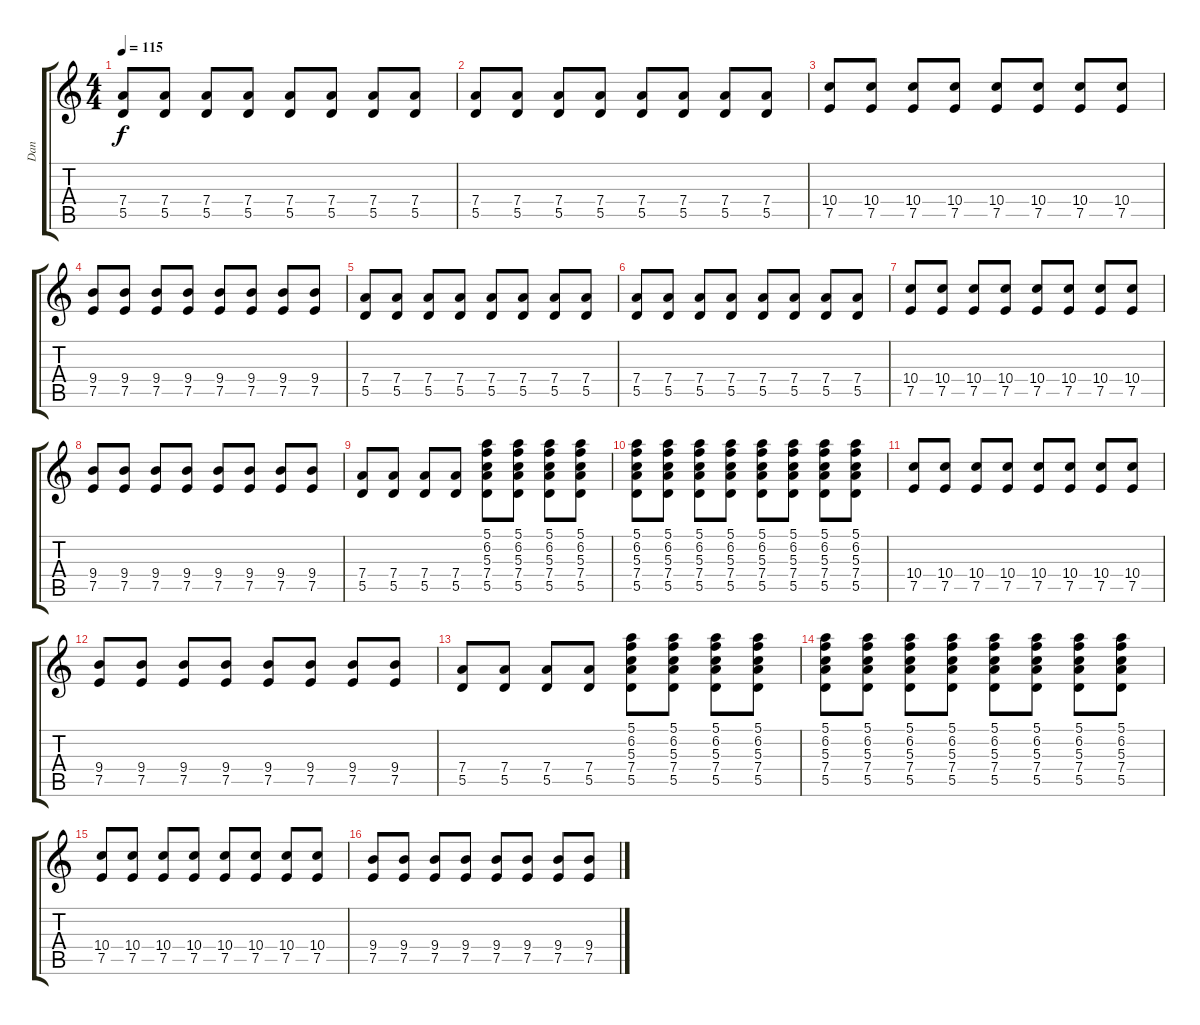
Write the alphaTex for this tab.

\track ("Dan" "Dan") {instrument overdrivenguitar}
\staff {score tabs}
\tuning (E4 B3 G3 D3 A2 E2) {hide}
\ts (4 4)
\tempo 115
\clef g2
\ks c
(7.4 5.5).8{dy f} (7.4 5.5).8 (7.4 5.5).8 (7.4 5.5).8 (7.4 5.5).8 (7.4 5.5).8 (7.4 5.5).8 (7.4 5.5).8 |
(7.4 5.5).8 (7.4 5.5).8 (7.4 5.5).8 (7.4 5.5).8 (7.4 5.5).8 (7.4 5.5).8 (7.4 5.5).8 (7.4 5.5).8 |
(10.4 7.5).8 (10.4 7.5).8 (10.4 7.5).8 (10.4 7.5).8 (10.4 7.5).8 (10.4 7.5).8 (10.4 7.5).8 (10.4 7.5).8 |
(9.4 7.5).8 (9.4 7.5).8 (9.4 7.5).8 (9.4 7.5).8 (9.4 7.5).8 (9.4 7.5).8 (9.4 7.5).8 (9.4 7.5).8 |
(7.4 5.5).8 (7.4 5.5).8 (7.4 5.5).8 (7.4 5.5).8 (7.4 5.5).8 (7.4 5.5).8 (7.4 5.5).8 (7.4 5.5).8 |
(7.4 5.5).8 (7.4 5.5).8 (7.4 5.5).8 (7.4 5.5).8 (7.4 5.5).8 (7.4 5.5).8 (7.4 5.5).8 (7.4 5.5).8 |
(10.4 7.5).8 (10.4 7.5).8 (10.4 7.5).8 (10.4 7.5).8 (10.4 7.5).8 (10.4 7.5).8 (10.4 7.5).8 (10.4 7.5).8 |
(9.4 7.5).8 (9.4 7.5).8 (9.4 7.5).8 (9.4 7.5).8 (9.4 7.5).8 (9.4 7.5).8 (9.4 7.5).8 (9.4 7.5).8 |
(7.4 5.5).8 (7.4 5.5).8 (7.4 5.5).8 (7.4 5.5).8 (5.1 6.2 5.3 7.4 5.5).8 (5.1 6.2 5.3 7.4 5.5).8 (5.1 6.2 5.3 7.4 5.5).8 (5.1 6.2 5.3 7.4 5.5).8 |
(5.1 6.2 5.3 7.4 5.5).8 (5.1 6.2 5.3 7.4 5.5).8 (5.1 6.2 5.3 7.4 5.5).8 (5.1 6.2 5.3 7.4 5.5).8 (5.1 6.2 5.3 7.4 5.5).8 (5.1 6.2 5.3 7.4 5.5).8 (5.1 6.2 5.3 7.4 5.5).8 (5.1 6.2 5.3 7.4 5.5).8 |
(10.4 7.5).8 (10.4 7.5).8 (10.4 7.5).8 (10.4 7.5).8 (10.4 7.5).8 (10.4 7.5).8 (10.4 7.5).8 (10.4 7.5).8 |
(9.4 7.5).8 (9.4 7.5).8 (9.4 7.5).8 (9.4 7.5).8 (9.4 7.5).8 (9.4 7.5).8 (9.4 7.5).8 (9.4 7.5).8 |
(7.4 5.5).8 (7.4 5.5).8 (7.4 5.5).8 (7.4 5.5).8 (5.1 6.2 5.3 7.4 5.5).8 (5.1 6.2 5.3 7.4 5.5).8 (5.1 6.2 5.3 7.4 5.5).8 (5.1 6.2 5.3 7.4 5.5).8 |
(5.1 6.2 5.3 7.4 5.5).8 (5.1 6.2 5.3 7.4 5.5).8 (5.1 6.2 5.3 7.4 5.5).8 (5.1 6.2 5.3 7.4 5.5).8 (5.1 6.2 5.3 7.4 5.5).8 (5.1 6.2 5.3 7.4 5.5).8 (5.1 6.2 5.3 7.4 5.5).8 (5.1 6.2 5.3 7.4 5.5).8 |
(10.4 7.5).8 (10.4 7.5).8 (10.4 7.5).8 (10.4 7.5).8 (10.4 7.5).8 (10.4 7.5).8 (10.4 7.5).8 (10.4 7.5).8 |
(9.4 7.5).8 (9.4 7.5).8 (9.4 7.5).8 (9.4 7.5).8 (9.4 7.5).8 (9.4 7.5).8 (9.4 7.5).8 (9.4 7.5).8
